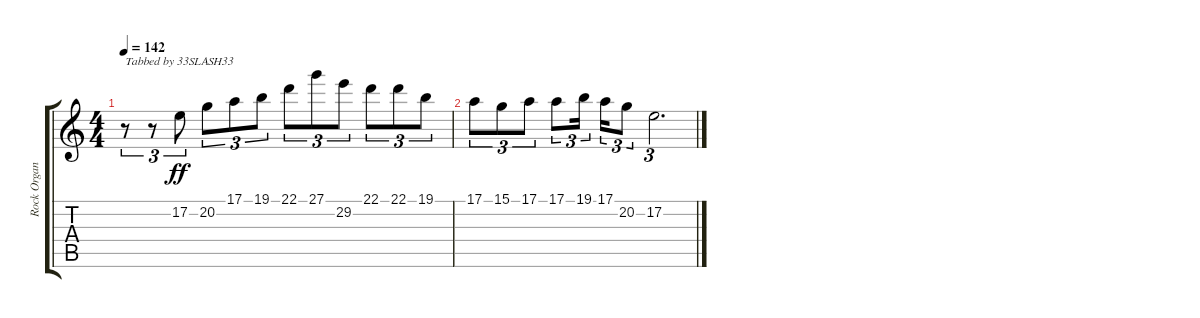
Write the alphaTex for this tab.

\track ("Rock Organ" "Rock Organ") {instrument rockorgan}
\staff {score tabs}
\tuning (E4 B3 G3 D3 A2 E2) {hide}
\ts (4 4)
\tempo 142
\clef g2
\ks c
r.8{tu (3 2) txt "Tabbed by 33SLASH33" dy p} r.8{tu (3 2)} 17.2.8{tu (3 2) dy ff} 20.2.8{tu (3 2)} 17.1.8{tu (3 2)} 19.1.8{tu (3 2)} 22.1.8{tu (3 2)} 27.1.8{tu (3 2)} 29.2.8{tu (3 2)} 22.1.8{tu (3 2)} 22.1.8{tu (3 2)} 19.1.8{tu (3 2)} |
17.1.8{tu (3 2)} 15.1.8{tu (3 2)} 17.1.8{tu (3 2)} 17.1.8{tu (3 2)} 19.1.16{tu (3 2) beam splitsecondary} 17.1.16{tu (3 2)} 20.2.8{tu (3 2)} 17.2.2{d tu (3 2)}
